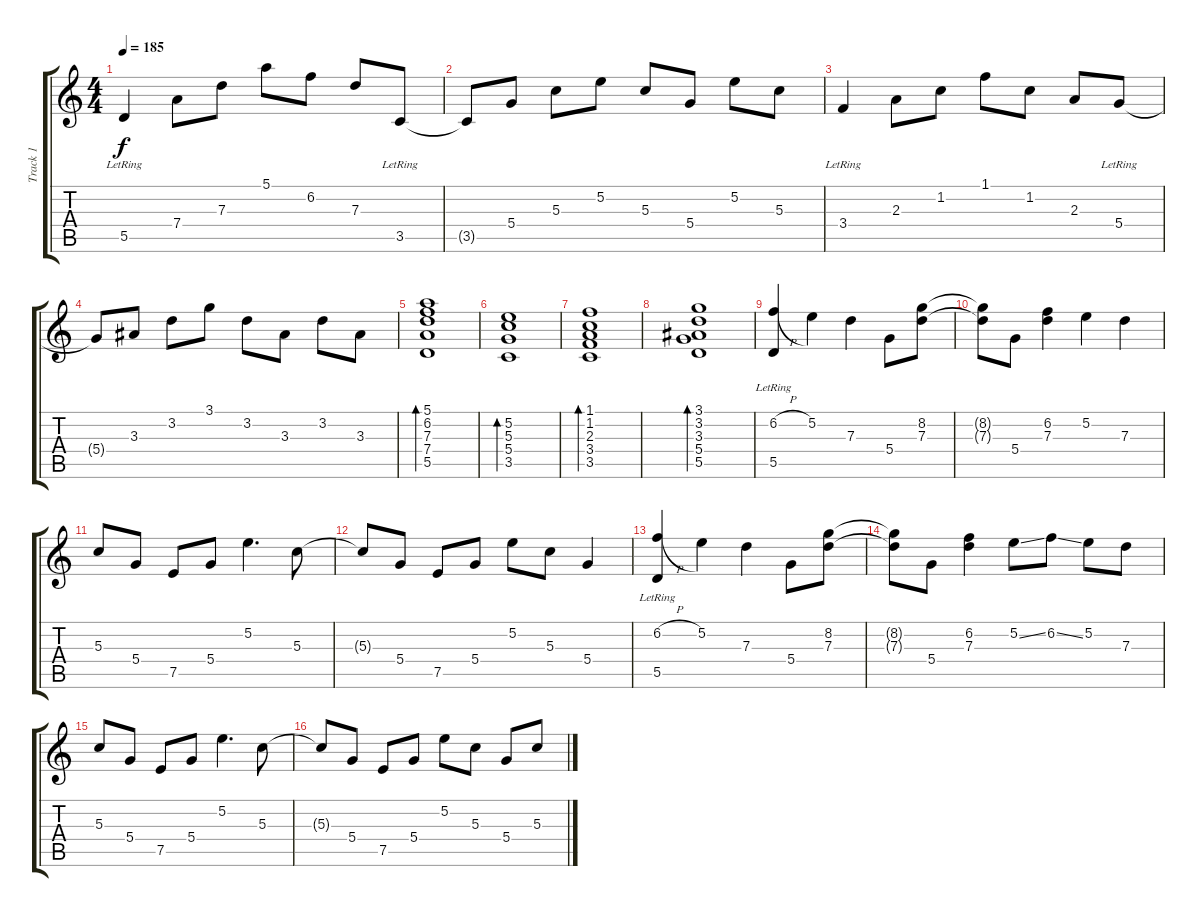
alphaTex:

\track ("Track 1" "Track 1") {instrument electricguitarclean}
\staff {score tabs}
\tuning (E4 B3 G3 D3 A2 E2) {hide}
\ts (4 4)
\tempo 185
\clef g2
\ks c
5.5{lr}.4{dy f} 7.4.8 7.3.8 5.1.8 6.2.8 7.3.8 3.5{lr}.8 |
3.5{t}.8 5.4.8 5.3.8 5.2.8 5.3.8 5.4.8 5.2.8 5.3.8 |
3.4{lr}.4 2.3.8 1.2.8 1.1.8 1.2.8 2.3.8 5.4{lr}.8 |
5.4{t}.8 3.3.8 3.2.8 3.1.8 3.2.8 3.3.8 3.2.8 3.3.8 |
(5.1 6.2 7.3 7.4 5.5).1{bd 120} |
(5.2 5.3 5.4 3.5).1{bd 120} |
(1.1 1.2 2.3 3.4 3.5).1{bd 120} |
(3.1 3.2 3.3 5.4 5.5).1{bd 120} |
(6.2{h} 5.5{lr}).4 5.2.4 7.3.4 5.4.8 (8.2 7.3).8 |
(8.2{t} 7.3{t}).8 5.4.8 (6.2 7.3).4 5.2.4 7.3.4 |
5.3.8 5.4.8 7.5.8 5.4.8 5.2.4{d} 5.3.8 |
5.3{t}.8 5.4.8 7.5.8 5.4.8 5.2.8 5.3.8 5.4.4 |
(6.2{h} 5.5{lr}).4 5.2.4 7.3.4 5.4.8 (8.2 7.3).8 |
(8.2{t} 7.3{t}).8 5.4.8 (6.2 7.3).4 5.2{ss}.8 6.2{ss}.8 5.2.8 7.3.8 |
5.3.8 5.4.8 7.5.8 5.4.8 5.2.4{d} 5.3.8 |
5.3{t}.8 5.4.8 7.5.8 5.4.8 5.2.8 5.3.8 5.4.8 5.3.8
